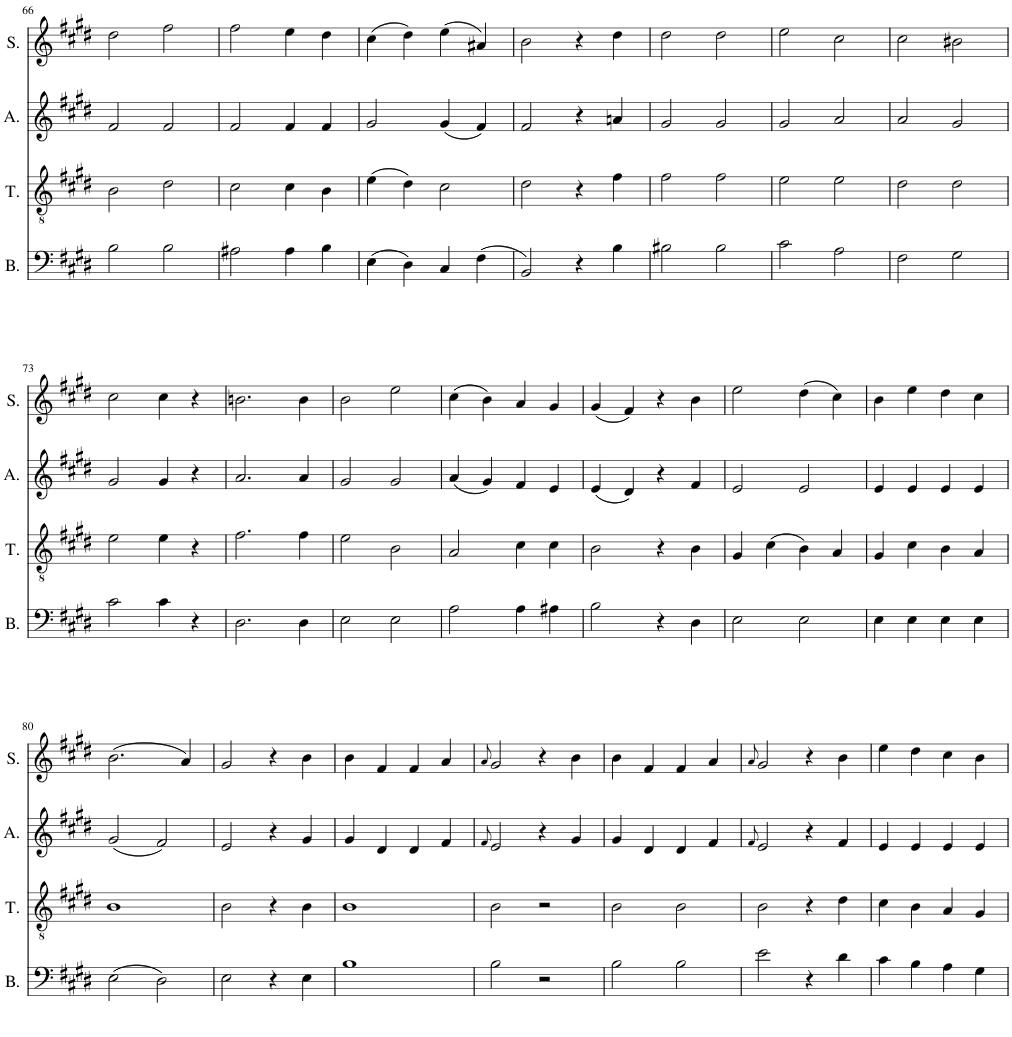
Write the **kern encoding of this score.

**kern	**kern	**kern	**kern
*part4	*part3	*part2	*part1
*staff4	*staff3	*staff2	*staff1
*I"Bass	*I"Tenor	*I"Alto	*I"Soprano
*I'B.	*I'T.	*I'A.	*I'S.
!!LO:PB:g=z
*clefF4	*clefGv2	*clefG2	*clefG2
*k[f#c#g#d#]	*k[f#c#g#d#]	*k[f#c#g#d#]	*k[f#c#g#d#]
*M4/4	*M4/4	*M4/4	*M4/4
*met(c)	*met(c)	*met(c)	*met(c)
=66	=66	=66	=66
2B\	2B\	2f#/	2dd#\
2B\	2d#\	2f#/	2ff#\
=67	=67	=67	=67
2A#X\	2c#\	2f#/	2ff#\
4A#\	4c#\	4f#/	4ee\
4B\	4B\	4f#/	4dd#\
=68	=68	=68	=68
(4E\	(4e\	2g#/	(4cc#\
4D#\)	4d#\)	.	4dd#\)
4C#/	2c#\	(4g#/	(4ee\
(4F#\	.	4f#/)	4a#X/)
=69	=69	=69	=69
2BB/)	2d#\	2f#/	2b\
4r	4r	4r	4r
4B\	4f#\	4an/	4dd#\
=70	=70	=70	=70
2B#X\	2f#\	2g#/	2dd#\
2B#\	2f#\	2g#/	2dd#\
=71	=71	=71	=71
2c#\	2e\	2g#/	2ee\
2A\	2e\	2a/	2cc#\
=72	=72	=72	=72
2F#\	2d#\	2a/	2cc#\
2G#\	2d#\	2g#/	2b#X\
!!LO:LB:g=z
=73	=73	=73	=73
2c#\	2e\	2g#/	2cc#\
4c#\	4e\	4g#/	4cc#\
4r	4r	4r	4r
=74	=74	=74	=74
2.D#\	2.f#\	2.a/	2.bn\
4D#\	4f#\	4a/	4b\
=75	=75	=75	=75
2E\	2e\	2g#/	2b\
2E\	2B\	2g#/	2ee\
=76	=76	=76	=76
2A\	2A/	(4a/	(4cc#\
.	.	4g#/)	4b\)
4A\	4c#\	4f#/	4a/
4A#X\	4c#\	4e/	4g#/
=77	=77	=77	=77
2B\	2B\	(4e/	(4g#/
.	.	4d#/)	4f#/)
4r	4r	4r	4r
4D#\	4B\	4f#/	4b\
=78	=78	=78	=78
2E\	4G#/	2e/	2ee\
.	(4c#\	.	.
2E\	4B\)	2e/	(4dd#\
.	4A/	.	4cc#\)
=79	=79	=79	=79
4E\	4G#/	4e/	4b\
4E\	4c#\	4e/	4ee\
4E\	4B\	4e/	4dd#\
4E\	4A/	4e/	4cc#\
!!LO:LB:g=z
=80	=80	=80	=80
(2E\	1B	(2g#/	(2.b\
2D#\)	.	2f#/)	.
.	.	.	4a/)
=81	=81	=81	=81
2E\	2B\	2e/	2g#/
4r	4r	4r	4r
4E\	4B\	4g#/	4b\
=82	=82	=82	=82
1B	1B	4g#/	4b\
.	.	4d#/	4f#/
.	.	4d#/	4f#/
.	.	4f#/	4a/
=83	=83	=83	=83
.	.	8qf#/	8qa/
2B\	2B\	2e/	2g#/
2r	2r	4r	4r
.	.	4g#/	4b\
=84	=84	=84	=84
2B\	2B\	4g#/	4b\
.	.	4d#/	4f#/
2B\	2B\	4d#/	4f#/
.	.	4f#/	4a/
=85	=85	=85	=85
.	.	8qf#/	8qa/
2e\	2B\	2e/	2g#/
4r	4r	4r	4r
4d#\	4d#\	4f#/	4b\
=86	=86	=86	=86
4c#\	4c#\	4e/	4ee\
4B\	4B\	4e/	4dd#\
4A\	4A/	4e/	4cc#\
4G#\	4G#/	4e/	4b\
=	=	=	=
*-	*-	*-	*-
